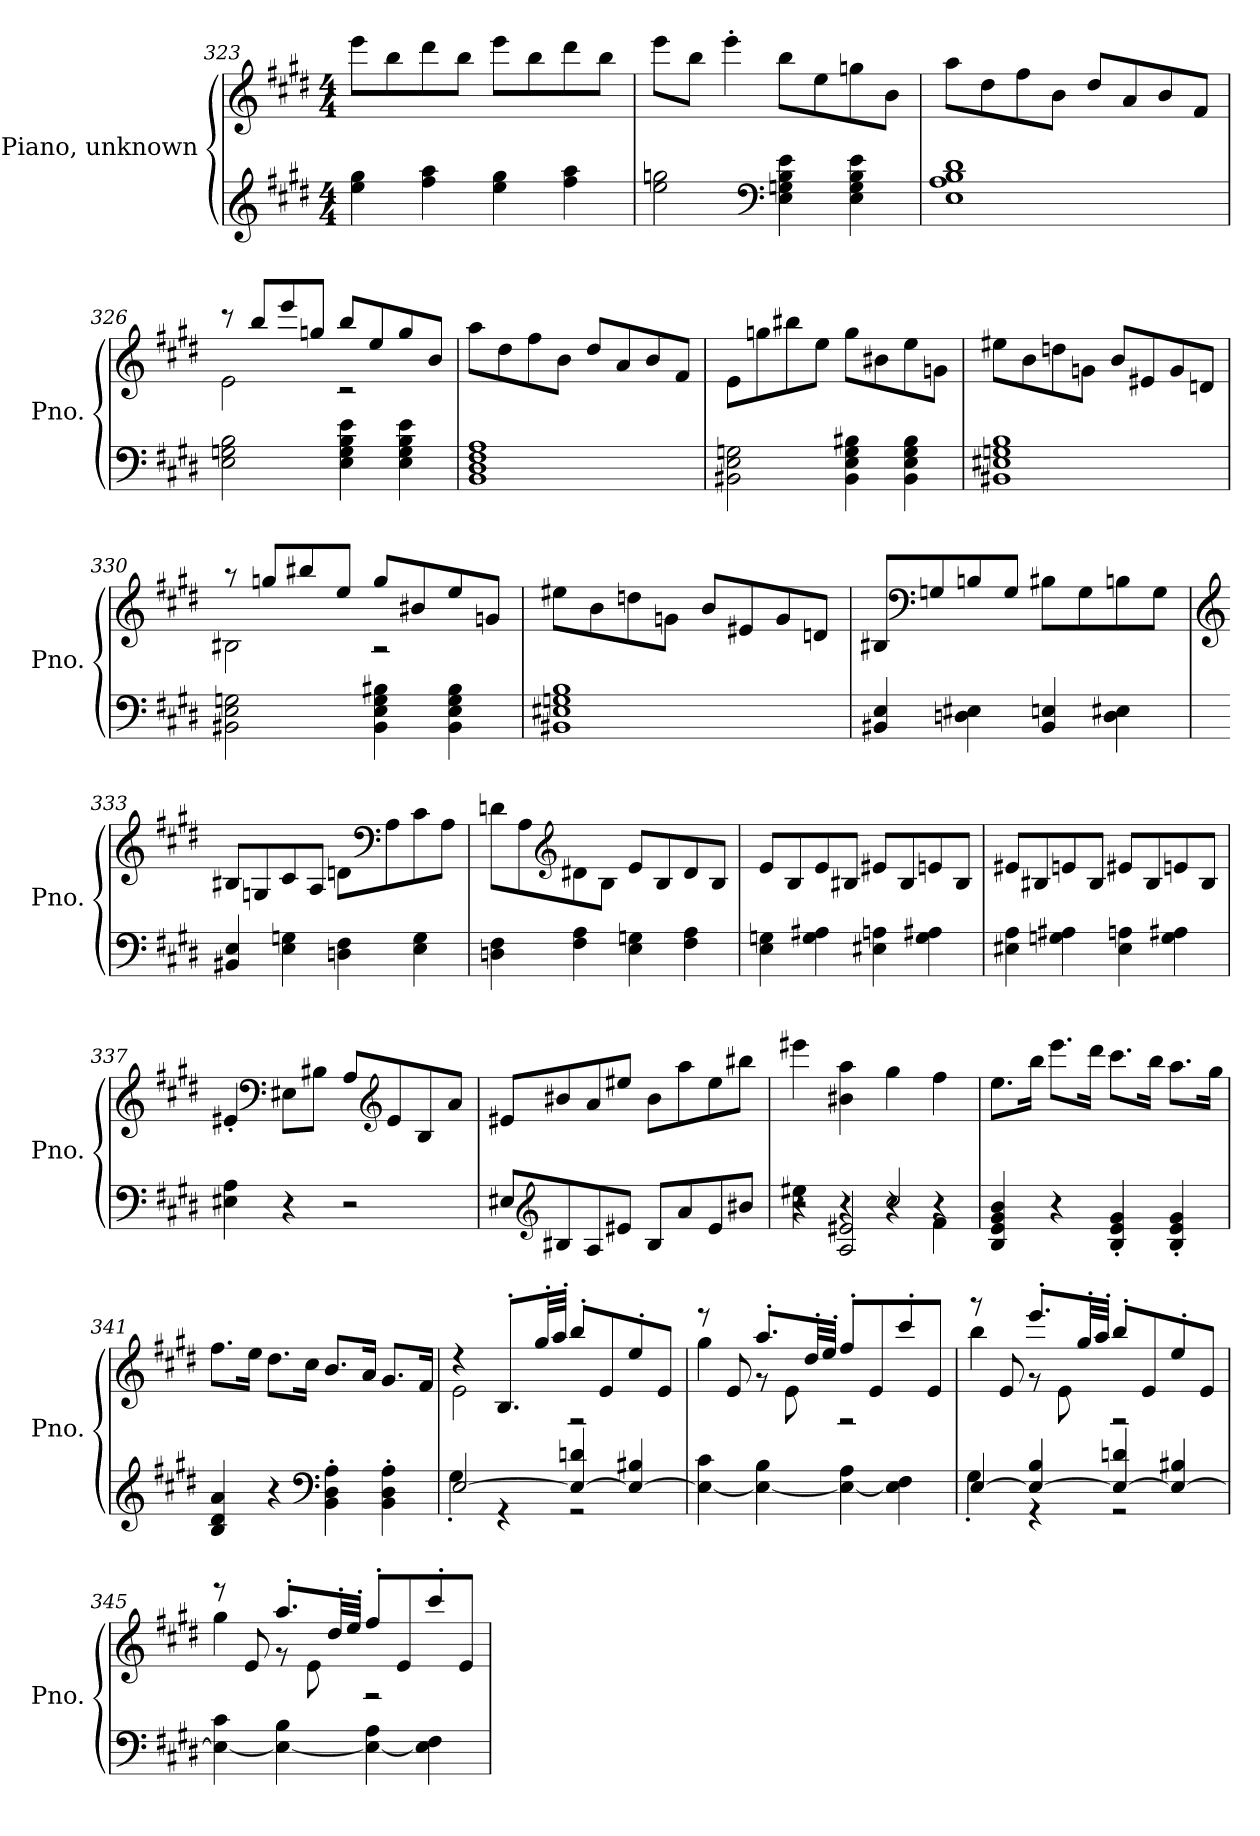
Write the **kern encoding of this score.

**kern	**kern
*part1	*part1
*staff2	*staff1
*I"Piano, unknown	*
*I'Pno.	*
!!LO:LB:g=z
*clefG2	*clefG2
*k[f#c#g#d#]	*k[f#c#g#d#]
*M4/4	*M4/4
=323	=323
4ee\ 4gg#\	8eee\L
.	8bb\
4ff#\ 4aa\	8ddd#\
.	8bb\J
4ee\ 4gg#\	8eee\L
.	8bb\
4ff#\ 4aa\	8ddd#\
.	8bb\J
=324	=324
2ee\ 2ggn\	8eee\L
.	8bb\J
.	4eee'\
*clefF4	*
4E\ 4Gn\ 4B\ 4e\	8bb\L
.	8ee\
4E\ 4G\ 4B\ 4e\	8ggn\
.	8b\J
=325	=325
1E 1A 1B 1d#	8aa\L
.	8dd#\
.	8ff#\
.	8b\J
.	8dd#/L
.	8a/
.	8b/
.	8f#/J
=326	=326
*	*^
2E\ 2Gn\ 2B\	8r	2e\
.	8bb/L	.
.	8eee/	.
.	8ggn/J	.
4E\ 4G\ 4B\ 4e\	8bb/L	2r
.	8ee/	.
4E\ 4G\ 4B\ 4e\	8gg/	.
.	8b/J	.
*	*v	*v
!!LO:LB:g=z
=327	=327
1BB 1D# 1F# 1A	8aa\L
.	8dd#\
.	8ff#\
.	8b\J
.	8dd#/L
.	8a/
.	8b/
.	8f#/J
=328	=328
2BB#X\ 2E\ 2Gn\	8e\L
.	8ggn\
.	8bb#X\
.	8ee\J
4BB#\ 4E\ 4G\ 4B#X\	8gg\L
.	8b#X\
4BB#\ 4E\ 4G\ 4B#\	8ee\
.	8gn\J
=329	=329
1BB#X 1E#X 1Gn 1B	8ee#X\L
.	8b\
.	8ddn\
.	8gn\J
.	8b/L
.	8e#X/
.	8g/
.	8dn/J
!!LO:LB:g=z
=330	=330
*	*^
2BB#X\ 2E\ 2Gn\	8r	2B#X\
.	8ggn/L	.
.	8bb#X/	.
.	8ee/J	.
4BB#\ 4E\ 4G\ 4B#X\	8gg/L	2r
.	8b#X/	.
4BB#\ 4E\ 4G\ 4B#\	8ee/	.
.	8gn/J	.
*	*v	*v
=331	=331
1BB#X 1E#X 1Gn 1B	8ee#X\L
.	8b\
.	8ddn\
.	8gn\J
.	8b/L
.	8e#X/
.	8g/
.	8dn/J
=332	=332
4BB#X/ 4E/	8B#X/L
*	*clefF4
.	8Gn/
4Dn\ 4E#X\	8Bn/
.	8G/J
4BB#/ 4En/	8B#X\L
.	8G\
4D\ 4E#X\	8Bn\
.	8G\J
!!LO:LB:g=z
=333	=333
*	*clefG2
4BB#X/ 4E/	8B#X/L
.	8Gn/
4E\ 4Gn\	8c#/
.	8A/J
4Dn\ 4F#\	8dn\L
*	*clefF4
.	8A\
4E\ 4G\	8c#\
.	8A\J
=334	=334
4Dn\ 4F#\	8dn\L
.	8A\
*	*clefG2
4F#\ 4A\	8d#X\
.	8B\J
4E\ 4Gn\	8e/L
.	8B/
4F#\ 4A\	8d#/
.	8B/J
=335	=335
4E\ 4Gn\	8e/L
.	8B/
4G\ 4A#X\	8e/
.	8B#X/J
4E#X\ 4An\	8e#X/L
.	8B#/
4G\ 4A#X\	8en/
.	8B#/J
!!LO:LB:g=z
=336	=336
4E#X\ 4A\	8e#X/L
.	8B#X/
4Gn\ 4A#X\	8en/
.	8B#/J
4E#\ 4An\	8e#X/L
.	8B#/
4G\ 4A#X\	8en/
.	8B#/J
=337	=337
4E#X\ 4A\	4e#X'/
*	*clefF4
4r	8E#X\L
.	8B#X\J
2r	8A/L
*	*clefG2
.	8e#/
.	8B#/
.	8a/J
=338	=338
8E#X/L	8e#X/L
*clefG2	*
8B#X/	8b#X/
8A/	8a/
8e#X/J	8ee#X/J
8B#/L	8b#\L
8a/	8aa\
8e#/	8ee#\
8b#X/J	8bb#X\J
!!LO:PB:g=z
=339	=339
*^	*
*	*^	*
2r	4ee#X\	4r	4eee#X\
.	4r	2A/ 2e#X/	4b#X\ 4aa\
2cc#/	4r	.	4gg#\
.	4f#\	4r	4ff#\
*v	*v	*v	*
=340	=340
4B/ 4e/ 4g#/ 4b/	8.ee\L
.	16bb\Jk
4r	8.eee\L
.	16ddd#\Jk
4B/' 4e/' 4g#/'	8.ccc#\L
.	16bb\Jk
4B/' 4e/' 4g#/'	8.aa\L
.	16gg#\Jk
=341	=341
4B/ 4d#/ 4a/	8.ff#\L
.	16ee\Jk
4r	8.dd#\L
.	16cc#\Jk
*clefF4	*
4BB\' 4D#\' 4A\'	8.b/L
.	16a/Jk
4BB\' 4D#\' 4A\'	8.g#/L
.	16f#/Jk
=342	=342
*^	*^
[2E/	4G#'\	4r	2e\
.	4r	8.B'/L	.
.	.	32gg#'/LL	.
.	.	32aa'/JJJ	.
4E/_ 4dn/	2r	8bb'/L	2r
.	.	8e/	.
4E/_ 4B#X/	.	8ee'/	.
.	.	8e/J	.
*v	*v	*	*
!!LO:LB:g=z	!!
=343	=343	=343
4E\_ 4c#\	8r	4gg#\
.	8e/	.
4E\_ 4B\	8.aa'/L	8r
.	.	8e\
.	32dd#'/LL	.
.	32ee'/JJJ	.
4E\_ 4A\	8ff#'/L	2r
.	8e/	.
4E\] 4F#\	8ccc#'/	.
.	8e/J	.
=344	=344	=344
*^	*	*
[4E/	4G#'\	8r	4bb\
.	.	8e/	.
4E/_ 4B/	4r	8.eee'/L	8r
.	.	.	8e\
.	.	32gg#'/LL	.
.	.	32aa'/JJJ	.
4E/_ 4dn/	2r	8bb'/L	2r
.	.	8e/	.
4E/_ 4B#X/	.	8ee'/	.
.	.	8e/J	.
*v	*v	*	*
=345	=345	=345
4E\_ 4c#\	8r	4gg#\
.	8e/	.
4E\_ 4B\	8.aa'/L	8r
.	.	8e\
.	32dd#'/LL	.
.	32ee'/JJJ	.
4E\_ 4A\	8ff#'/L	2r
.	8e/	.
4E\] 4F#\	8ccc#'/	.
.	8e/J	.
*	*v	*v
=	=
*-	*-
